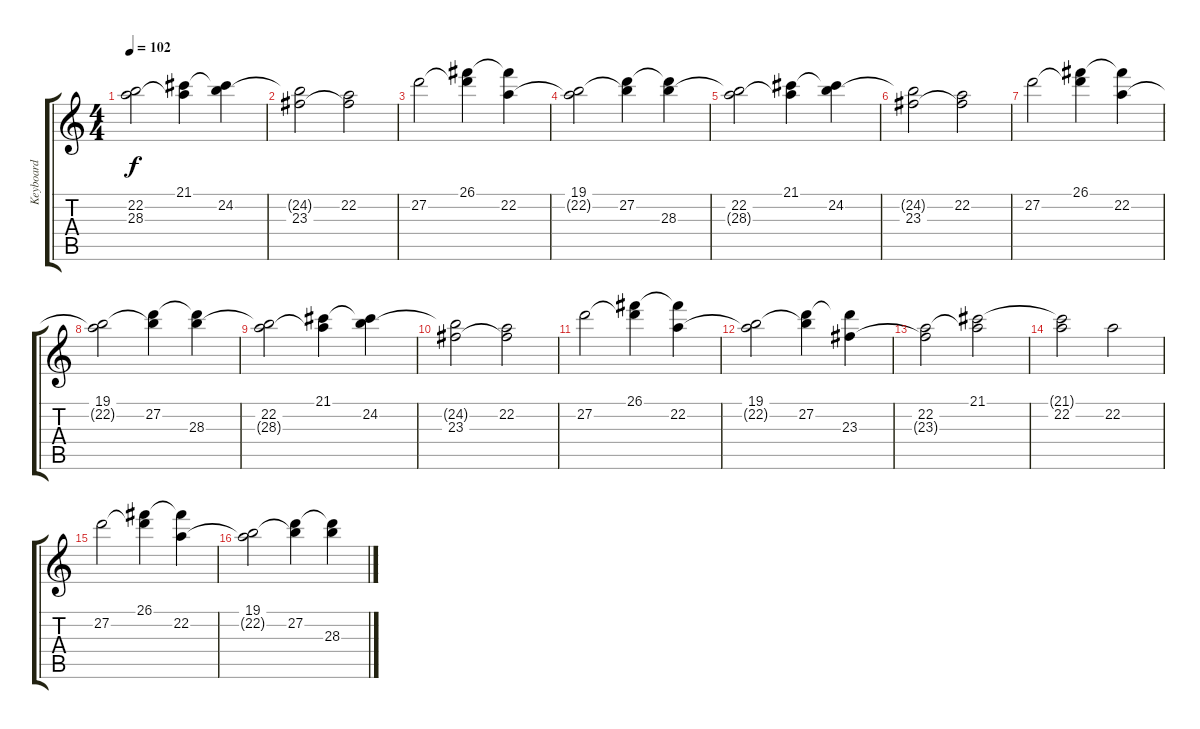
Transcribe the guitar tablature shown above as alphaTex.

\track ("Keyboard" "Keyboard") {instrument electricpiano1}
\staff {score tabs}
\tuning (E4 B3 G3 D3 A2 E2) {hide}
\ts (4 4)
\tempo 102
\clef g2
\ks c
(22.2 28.3{t}).2{dy f} (21.1 22.2{t}).4 (21.1{t} 24.2).4 |
(24.2{t} 23.3).2 (22.2 23.3{t}).2 |
27.2.2 (26.1 27.2{t}).4 (26.1{t} 22.2).4 |
(19.1 22.2{t}).2 (19.1{t} 27.2).4 (27.2{t} 28.3).4 |
(22.2 28.3{t}).2 (21.1 22.2{t}).4 (21.1{t} 24.2).4 |
(24.2{t} 23.3).2 (22.2 23.3{t}).2 |
27.2.2 (26.1 27.2{t}).4 (26.1{t} 22.2).4 |
(19.1 22.2{t}).2 (19.1{t} 27.2).4 (27.2{t} 28.3).4 |
(22.2 28.3{t}).2 (21.1 22.2{t}).4 (21.1{t} 24.2).4 |
(24.2{t} 23.3).2 (22.2 23.3{t}).2 |
27.2.2 (26.1 27.2{t}).4 (26.1{t} 22.2).4 |
(19.1 22.2{t}).2 (19.1{t} 27.2).4 (27.2{t} 23.3).4 |
(22.2 23.3{t}).2 (21.1 22.2{t}).2 |
(21.1{t} 22.2).2 22.2.2 |
27.2.2 (26.1 27.2{t}).4 (26.1{t} 22.2).4 |
(19.1 22.2{t}).2 (19.1{t} 27.2).4 (27.2{t} 28.3).4
